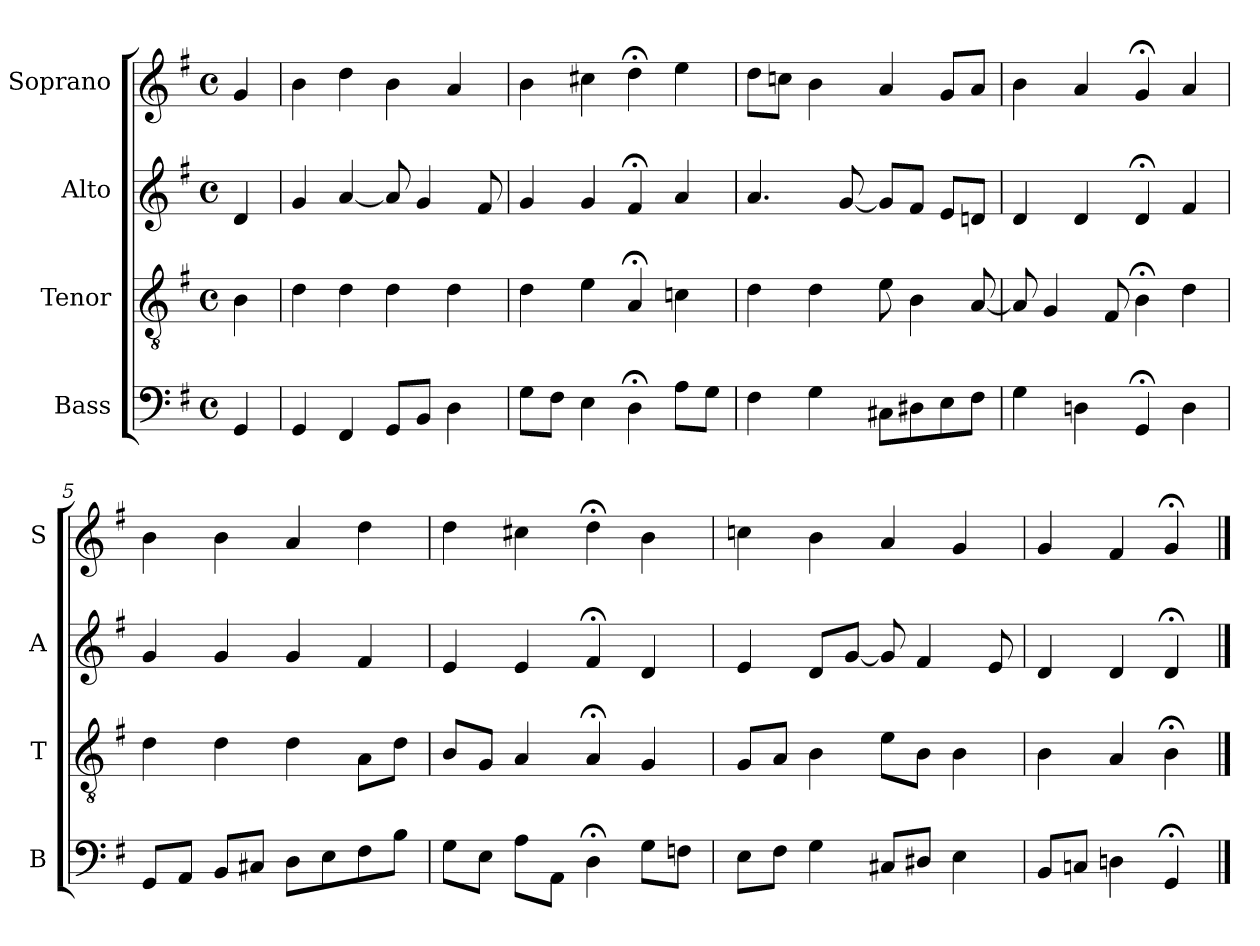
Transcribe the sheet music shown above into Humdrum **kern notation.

**kern	**kern	**kern	**kern
*part4	*part3	*part2	*part1
*staff4	*staff3	*staff2	*staff1
*I"Bass	*I"Tenor	*I"Alto	*I"Soprano
*I'B	*I'T	*I'A	*I'S
*clefF4	*clefGv2	*clefG2	*clefG2
*k[f#]	*k[f#]	*k[f#]	*k[f#]
*G:	*G:	*G:	*G:
*M4/4	*M4/4	*M4/4	*M4/4
*met(c)	*met(c)	*met(c)	*met(c)
*MM100	*MM100	*MM100	*MM100
=	=	=	=
4GG	4B	4d	4g
=1	=1	=1	=1
4GG	4d	4g	4b
4FF#	4d	[4a	4dd
8GGL	4d	8a]	4b
8BBJ	.	4g	.
4D	4d	.	4a
.	.	8f#	.
=2	=2	=2	=2
8GL	4d	4g	4b
8F#J	.	.	.
4Ei	4ei	4gi	4cc#Xi
4D;<	4A;<	4f#;<	4dd;<
8AL	4cn	4a	4ee
8GJ	.	.	.
=3	=3	=3	=3
4F#	4d	4.a	8ddL
.	.	.	8ccnJ
4G	4d	.	4b
.	.	[8g	.
8C#XL	8e	8gL]	4a
8D#X	4B	8f#J	.
8E	.	8eL	8gL
8F#J	[8A	8dnJ	8aJ
=4	=4	=4	=4
4G	8A]	4d	4b
.	4G	.	.
4Dn	.	4d	4a
.	8F#	.	.
4GG;<	4B;<	4d;<	4g;<
4D	4d	4f#	4a
=5	=5	=5	=5
8GGL	4d	4g	4b
8AAJ	.	.	.
8BBL	4d	4g	4b
8C#XJ	.	.	.
8DL	4d	4g	4a
8E	.	.	.
8F#	8AL	4f#	4dd
8BJ	8dJ	.	.
=6	=6	=6	=6
8GL	8BL	4e	4dd
8EJ	8GJ	.	.
8AL	4A	4e	4cc#X
8AAJ	.	.	.
4D;<	4A;<	4f#;<	4dd;<
8GL	4G	4d	4b
8FnJ	.	.	.
=7	=7	=7	=7
8EL	8GL	4e	4ccn
8F#J	8AJ	.	.
4G	4B	8dL	4b
.	.	[8gJ	.
8C#XL	8eL	8g]	4a
8D#XJ	8BJ	4f#	.
4E	4B	.	4g
.	.	8e	.
=8	=8	=8	=8
8BBL	4B	4d	4g
8CnJ	.	.	.
4Dn	4A	4d	4f#
4GG;<	4B;<	4d;<	4g;<
==	==	==	==
*-	*-	*-	*-
